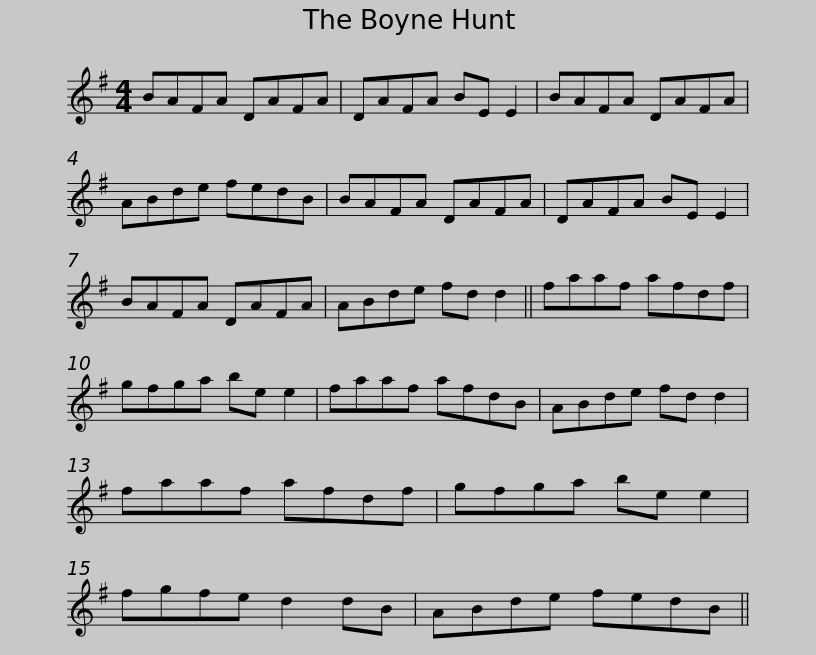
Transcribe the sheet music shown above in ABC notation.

X:1
L:1/8
M:4/4
I:linebreak $
K:G
V:1 treble
V:1
 BAFA DAFA | DAFA BE E2 | BAFA DAFA | ABde fedB | BAFA DAFA | %5
 DAFA BE E2 |$ BAFA DAFA | ABde fd d2 || faaf afdf | gfga be e2 | %10
 faaf afdB | ABde fd d2 |$ faaf afdf | gfga be e2 | fgfe d2 dB | %15
 ABde fedB || %16
